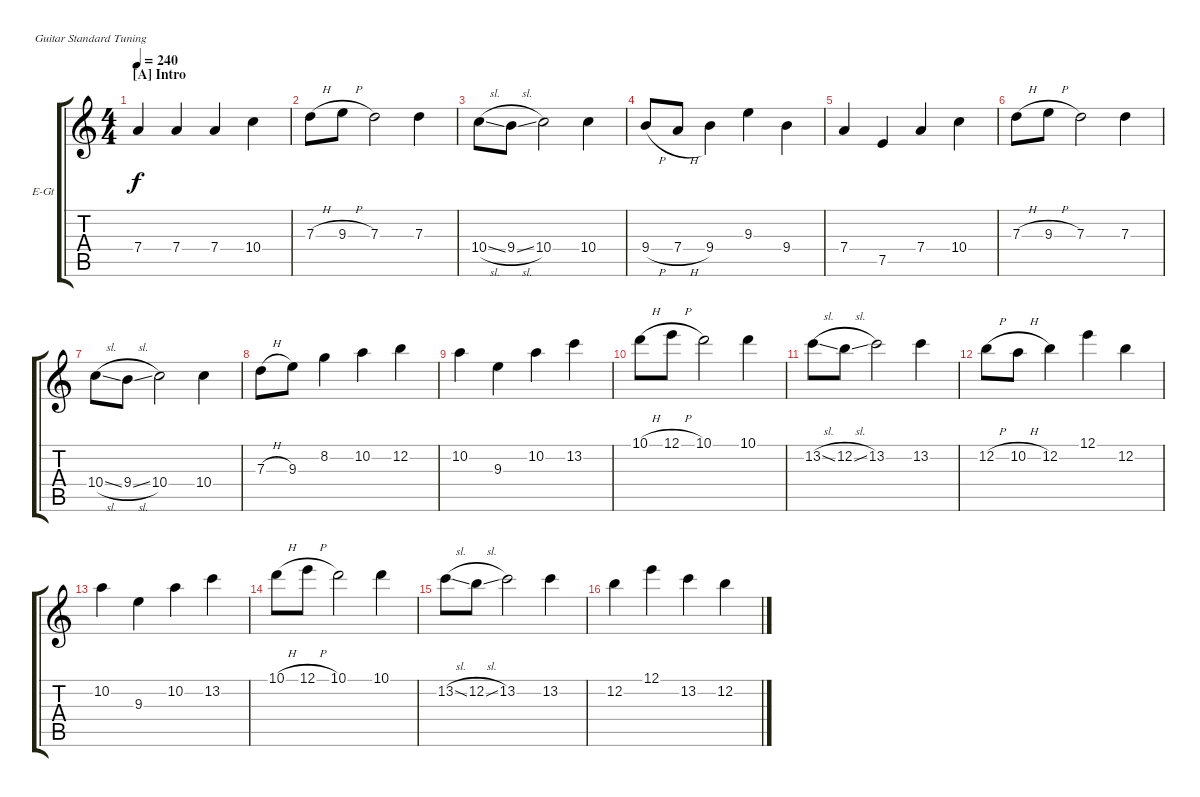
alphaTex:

\defaultSystemsLayout 4
\bracketExtendMode groupsimilarinstruments
\firstSystemTrackNameOrientation horizontal
\otherSystemsTrackNameOrientation horizontal
\track ("Lead" "E-Gt") {instrument distortionguitar}
\staff {score tabs}
\tuning (E4 B3 G3 D3 A2 E2)
\ts (4 4)
\section ("A" "Intro")
\tempo 240
\clef g2
\scale
0.485477
\ks c
7.4.4{dy f instrument distortionguitar} 7.4.4 7.4.4 10.4.4 |
\scale
0.257261 7.3{h}.8 9.3{h}.8 7.3.2 7.3.4 |
\scale
0.257261 10.4{sl}.8 9.4{sl}.8 10.4.2 10.4.4 |
\scale
0.333333 9.4{h}.8 7.4{h}.8 9.4.4 9.3.4 9.4.4 |
\scale
0.333333 7.4.4 7.5.4 7.4.4 10.4.4 |
\scale
0.333333 7.3{h}.8 9.3{h}.8 7.3.2 7.3.4 |
\scale
0.333333 10.4{sl}.8 9.4{sl}.8 10.4.2 10.4.4 |
\scale
0.333333 7.3{h}.8 9.3.8 8.2.4 10.2.4 12.2.4 |
\scale
0.333333 10.2.4 9.3.4 10.2.4 13.2.4 |
\scale
0.333333 10.1{h}.8 12.1{h}.8 10.1.2 10.1.4 |
\scale
0.333333 13.2{sl}.8 12.2{sl}.8 13.2.2 13.2.4 |
\scale
0.333333 12.2{h}.8 10.2{h}.8 12.2.4 12.1.4 12.2.4 |
\scale
0.333333 10.2.4 9.3.4 10.2.4 13.2.4 |
\scale
0.333333 10.1{h}.8 12.1{h}.8 10.1.2 10.1.4 |
\scale
0.333333 13.2{sl}.8 12.2{sl}.8 13.2.2 13.2.4 |
\scale
0.333333 12.2.4 12.1.4 13.2.4 12.2.4
